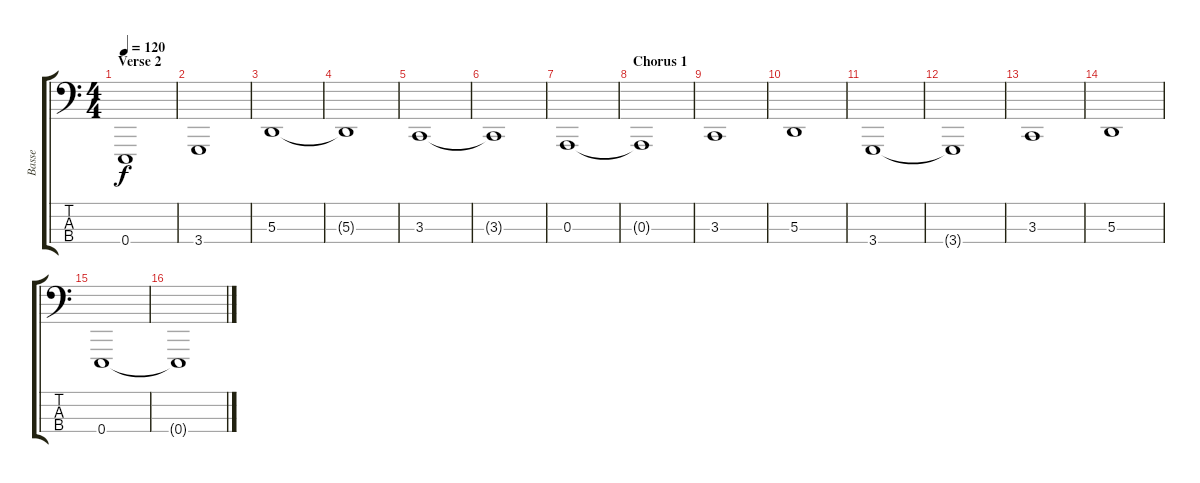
\track ("Basse" "Basse") {instrument lead8bassandlead}
\staff {score tabs}
\tuning (G2 D2 A1 E1) {hide}
\ts (4 4)
\section ("" "Verse 2")
\tempo 120
\clef f4
\ks c
0.4.1{dy f} |
3.4.1 |
5.3.1 |
5.3{t}.1 |
3.3.1 |
3.3{t}.1 |
0.3.1 |
\section ("" "Chorus 1")
0.3{t}.1 |
3.3.1 |
5.3.1 |
3.4.1 |
3.4{t}.1 |
3.3.1 |
5.3.1 |
0.4.1 |
0.4{t}.1
